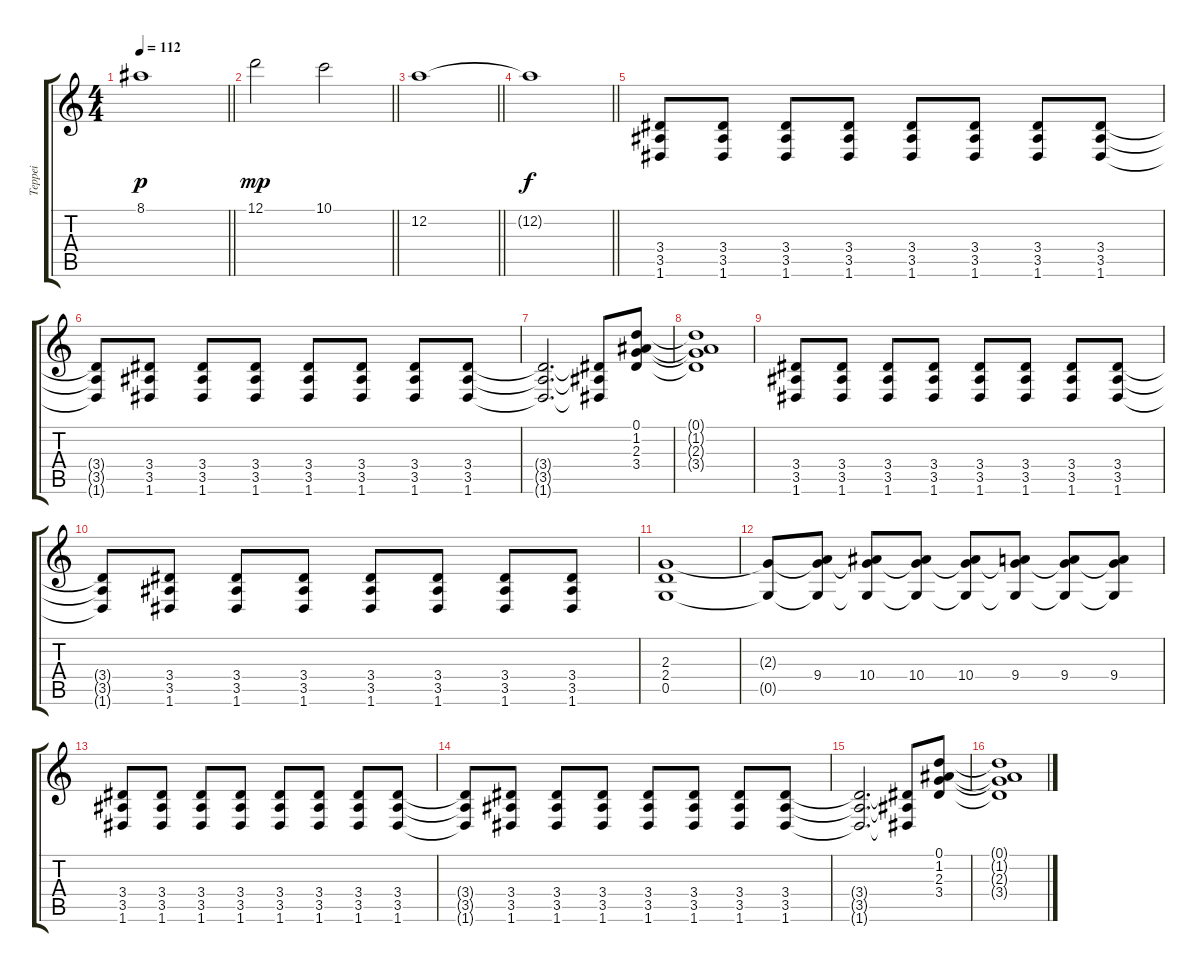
\track ("Teppei" "Teppei") {instrument electricguitarjazz}
\staff {score tabs}
\tuning (D4 A3 F3 C3 G2 D2) {hide}
\ts (4 4)
\tempo 112
\clef g2
\barLineRight lightlight
\ks c
8.1.1{dy p volume 16 instrument celesta} |
\barLineRight lightlight
12.1.2{dy mp} 10.1.2 |
\barLineRight lightlight
12.2.1 |
\barLineRight lightlight
12.2{t}.1{dy f} |
(3.4 3.5 1.6).8{volume 14 instrument overdrivenguitar} (3.4 3.5 1.6).8 (3.4 3.5 1.6).8 (3.4 3.5 1.6).8 (3.4 3.5 1.6).8 (3.4 3.5 1.6).8 (3.4 3.5 1.6).8 (3.4 3.5 1.6).8 |
(3.4{t} 3.5{t} 1.6{t}).8 (3.4 3.5 1.6).8 (3.4 3.5 1.6).8 (3.4 3.5 1.6).8 (3.4 3.5 1.6).8 (3.4 3.5 1.6).8 (3.4 3.5 1.6).8 (3.4 3.5 1.6).8 |
(3.4{t} 3.5{t} 1.6{t}).2{d} (3.4{t} 3.5{t} 1.6{t}).8 (0.1 1.2 2.3 3.4).8 |
(0.1{t} 1.2{t} 2.3{t} 3.4{t}).1 |
(3.4 3.5 1.6).8{volume 14} (3.4 3.5 1.6).8 (3.4 3.5 1.6).8 (3.4 3.5 1.6).8 (3.4 3.5 1.6).8 (3.4 3.5 1.6).8 (3.4 3.5 1.6).8 (3.4 3.5 1.6).8 |
(3.4{t} 3.5{t} 1.6{t}).8 (3.4 3.5 1.6).8 (3.4 3.5 1.6).8 (3.4 3.5 1.6).8 (3.4 3.5 1.6).8 (3.4 3.5 1.6).8 (3.4 3.5 1.6).8 (3.4 3.5 1.6).8 |
(2.3 2.4 0.5).1 |
(2.3{t} 0.5{t}).8 (2.3{t} 9.4 0.5{t}).8 (2.3{t} 10.4 0.5{t}).8 (2.3{t} 10.4 0.5{t}).8 (2.3{t} 10.4 0.5{t}).8 (2.3{t} 9.4 0.5{t}).8 (2.3{t} 9.4 0.5{t}).8 (2.3{t} 9.4 0.5{t}).8 |
(3.4 3.5 1.6).8{volume 14} (3.4 3.5 1.6).8 (3.4 3.5 1.6).8 (3.4 3.5 1.6).8 (3.4 3.5 1.6).8 (3.4 3.5 1.6).8 (3.4 3.5 1.6).8 (3.4 3.5 1.6).8 |
(3.4{t} 3.5{t} 1.6{t}).8 (3.4 3.5 1.6).8 (3.4 3.5 1.6).8 (3.4 3.5 1.6).8 (3.4 3.5 1.6).8 (3.4 3.5 1.6).8 (3.4 3.5 1.6).8 (3.4 3.5 1.6).8 |
(3.4{t} 3.5{t} 1.6{t}).2{d} (3.4{t} 3.5{t} 1.6{t}).8 (0.1 1.2 2.3 3.4).8 |
(0.1{t} 1.2{t} 2.3{t} 3.4{t}).1
